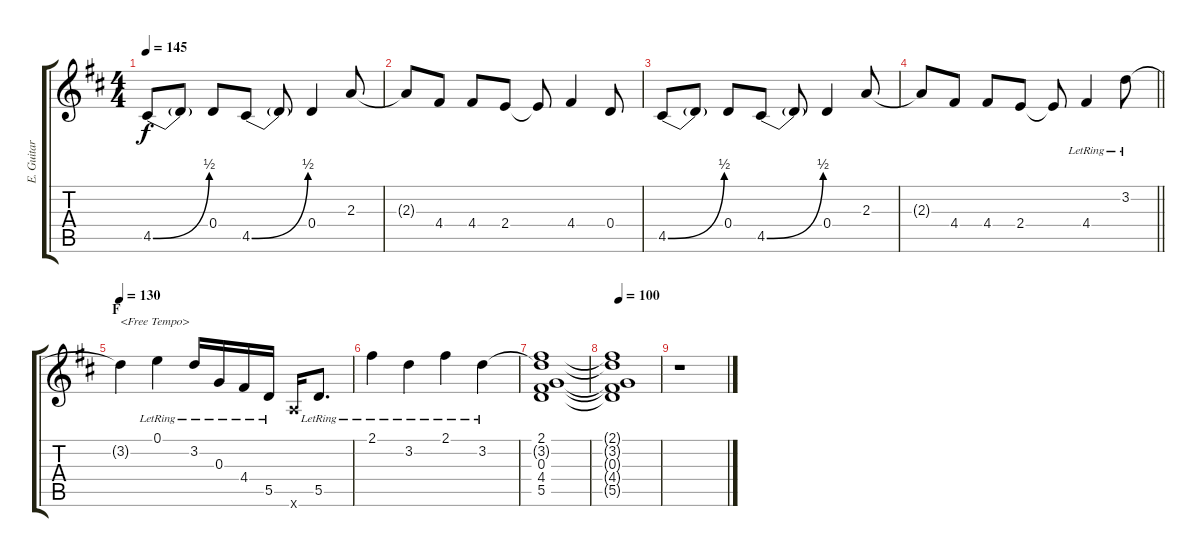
\track ("E. Guitar III" "E. Guitar ") {instrument overdrivenguitar}
\staff {score tabs}
\tuning (E4 B3 G3 D3 A2 E2) {hide}
\ts (4 4)
\tempo 145
\clef g2
\ks d
4.5{be (bend 0 0 60 2)}.8{dy f} 4.5{t}.8 0.4.8 4.5{be (bend 0 0 60 2)}.8 4.5{t}.8 0.4.4 2.3.8 |
2.3{t}.8 4.4.8 4.4.8 2.4.8 2.4{t}.8 4.4.4 0.4.8 |
4.5{be (bend 0 0 60 2)}.8 4.5{t}.8 0.4.8 4.5{be (bend 0 0 60 2)}.8 4.5{t}.8 0.4.4 2.3.8 |
\barLineRight lightlight
2.3{t}.8 4.4.8 4.4.8 2.4.8 2.4{t}.8 4.4{lr}.4 3.2{lr}.8 |
\section ("" "F")
\tempo 130
3.2{t}.4{txt "<Free Tempo>"} 0.1{lr}.4 3.2{lr}.16 0.3{lr}.16 4.4{lr}.16 5.5{lr}.16 5.6{x}.16 5.5{lr}.8{d} |
2.1{lr}.4 3.2{lr}.4 2.1{lr}.4 3.2{lr}.4 |
(2.1 3.2{t} 0.3 4.4 5.5).1 |
\tempo 100
(2.1{t} 3.2{t} 0.3{t} 4.4{t} 5.5{t}).1 |
r.1
